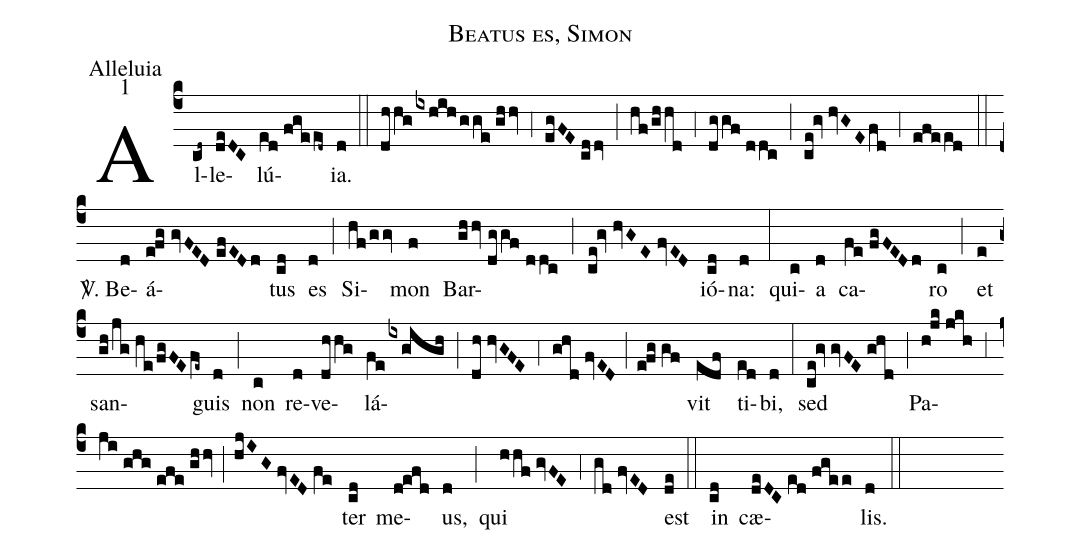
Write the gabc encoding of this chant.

name:Beatus es, Simon;
office-part:Alleluia;
mode:1;
%%
(c4) Al(cd~)le(deDC)lú(ed//fgeed~)ia.(d) (::)
(dhhg/ixhih/gge//ghhv) (,4) (egFE//cddv) (;) (hf/ghhd) (,4) (dggf//ddc) (;) (ce!gv//hvGE/fd) (,4) (efeed) (::)

<sp>V/</sp>. Be(d)á(e!fg//gvFED//efEDd)tus(cd) es(d) (;) Si(hf/ggv)mon(f) Bar(ghhv//dggf//ddc)(;)(ce!gv//hvGE//fvED)ió(cd)na:(d) (:)
qui(c)a(d) ca(fe//fgFEDd)ro(c) (;) et(e) san(gh/jg//he/fgFE/fe~)guis(d) (;) non(c) re(d)ve(dhhg)lá(fe/ixgigh)(;)(dh//hvGFE)(,4)(ghd//fvED;e!fg//gf)vit(edf) ti(ed)bi,(d) (:)
sed(ce!gv//gvFE//ghd) (;) Pa(h!jk//jkh)(,3)(ji//ghg//efe//ghhv;hjIG//fvED//fe)ter(cd) me(d!efd)us,(d) (;) qui(hhf//gvFE) (,4) (gd//fvED) est(de) (::)
in(cd) cæ(deDC//ed//fgee)lis.(d) (::)
